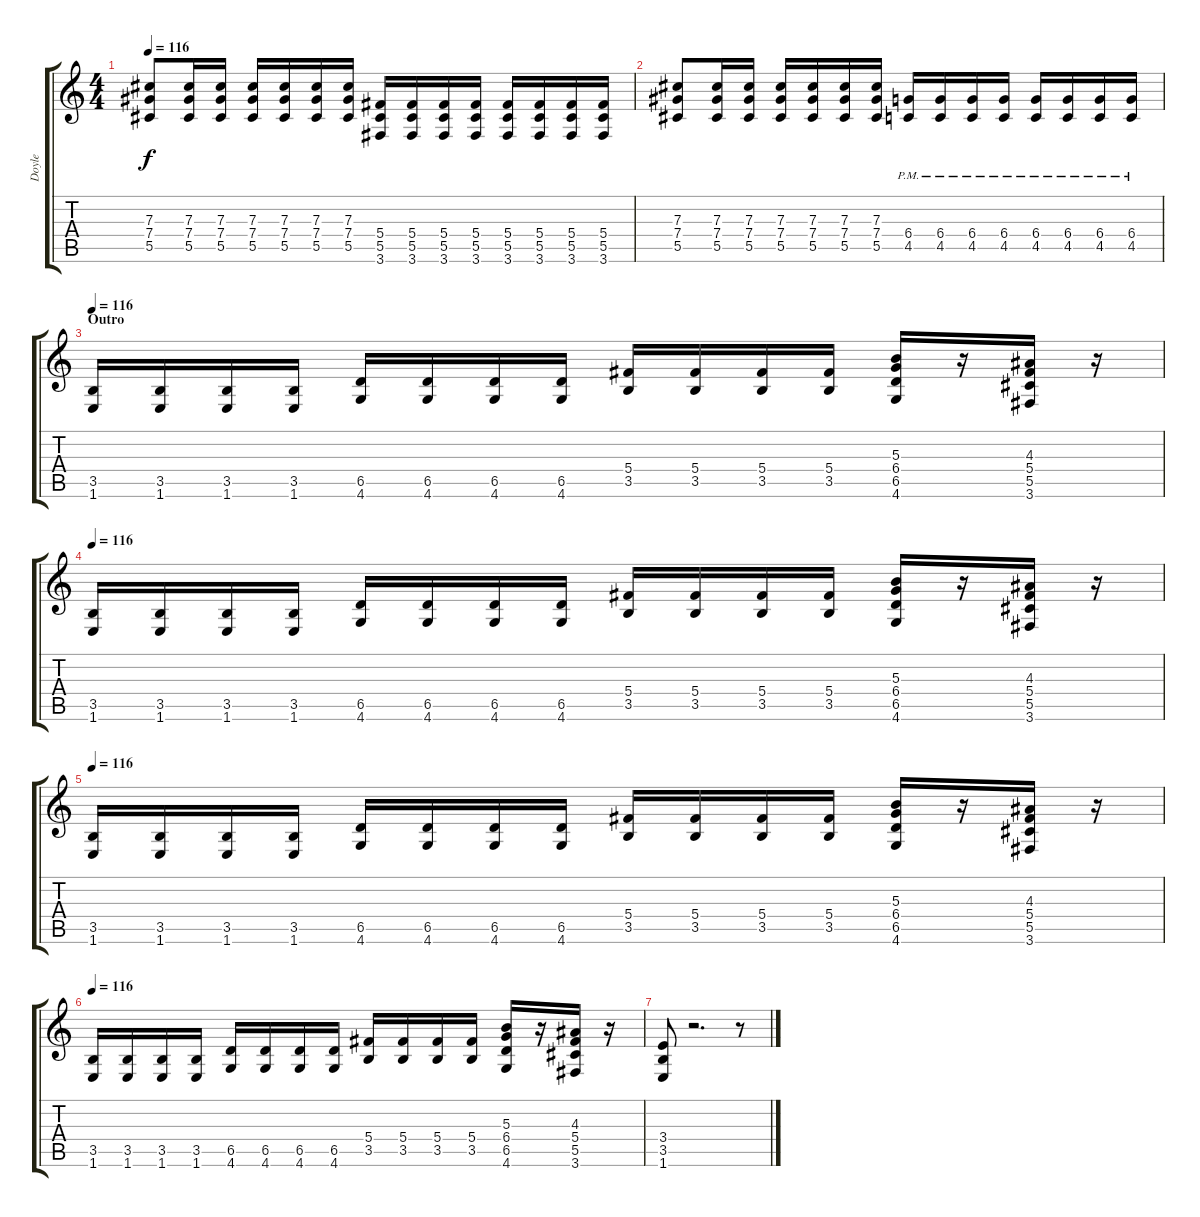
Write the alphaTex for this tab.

\track ("Doyle " "Doyle ") {instrument overdrivenguitar}
\staff {score tabs}
\tuning (Eb4 Bb3 Gb3 Db3 Ab2 Eb2) {hide}
\ts (4 4)
\tempo 116
\clef g2
\ks c
(7.3 7.4 5.5).8{dy f} (7.3 7.4 5.5).16 (7.3 7.4 5.5).16 (7.3 7.4 5.5).16 (7.3 7.4 5.5).16 (7.3 7.4 5.5).16 (7.3 7.4 5.5).16 (5.4 5.5 3.6).16 (5.4 5.5 3.6).16 (5.4 5.5 3.6).16 (5.4 5.5 3.6).16 (5.4 5.5 3.6).16 (5.4 5.5 3.6).16 (5.4 5.5 3.6).16 (5.4 5.5 3.6).16 |
(7.3 7.4 5.5).8 (7.3 7.4 5.5).16 (7.3 7.4 5.5).16 (7.3 7.4 5.5).16 (7.3 7.4 5.5).16 (7.3 7.4 5.5).16 (7.3 7.4 5.5).16 (6.4{pm} 4.5{pm}).16 (6.4{pm} 4.5{pm}).16 (6.4{pm} 4.5{pm}).16 (6.4{pm} 4.5{pm}).16 (6.4{pm} 4.5{pm}).16 (6.4{pm} 4.5{pm}).16 (6.4{pm} 4.5{pm}).16 (6.4{pm} 4.5{pm}).16 |
\section ("" "Outro")
\tempo 116
(3.5 1.6).16 (3.5 1.6).16 (3.5 1.6).16 (3.5 1.6).16 (6.5 4.6).16 (6.5 4.6).16 (6.5 4.6).16 (6.5 4.6).16 (5.4 3.5).16 (5.4 3.5).16 (5.4 3.5).16 (5.4 3.5).16 (5.3 6.4 6.5 4.6).16 r.16 (4.3 5.4 5.5 3.6).16 r.16 |
\tempo 116
(3.5 1.6).16 (3.5 1.6).16 (3.5 1.6).16 (3.5 1.6).16 (6.5 4.6).16 (6.5 4.6).16 (6.5 4.6).16 (6.5 4.6).16 (5.4 3.5).16 (5.4 3.5).16 (5.4 3.5).16 (5.4 3.5).16 (5.3 6.4 6.5 4.6).16 r.16 (4.3 5.4 5.5 3.6).16 r.16 |
\tempo 116
(3.5 1.6).16 (3.5 1.6).16 (3.5 1.6).16 (3.5 1.6).16 (6.5 4.6).16 (6.5 4.6).16 (6.5 4.6).16 (6.5 4.6).16 (5.4 3.5).16 (5.4 3.5).16 (5.4 3.5).16 (5.4 3.5).16 (5.3 6.4 6.5 4.6).16 r.16 (4.3 5.4 5.5 3.6).16 r.16 |
\tempo 116
(3.5 1.6).16 (3.5 1.6).16 (3.5 1.6).16 (3.5 1.6).16 (6.5 4.6).16 (6.5 4.6).16 (6.5 4.6).16 (6.5 4.6).16 (5.4 3.5).16 (5.4 3.5).16 (5.4 3.5).16 (5.4 3.5).16 (5.3 6.4 6.5 4.6).16 r.16 (4.3 5.4 5.5 3.6).16 r.16 |
(3.4 3.5 1.6).8 r.2{d} r.8
